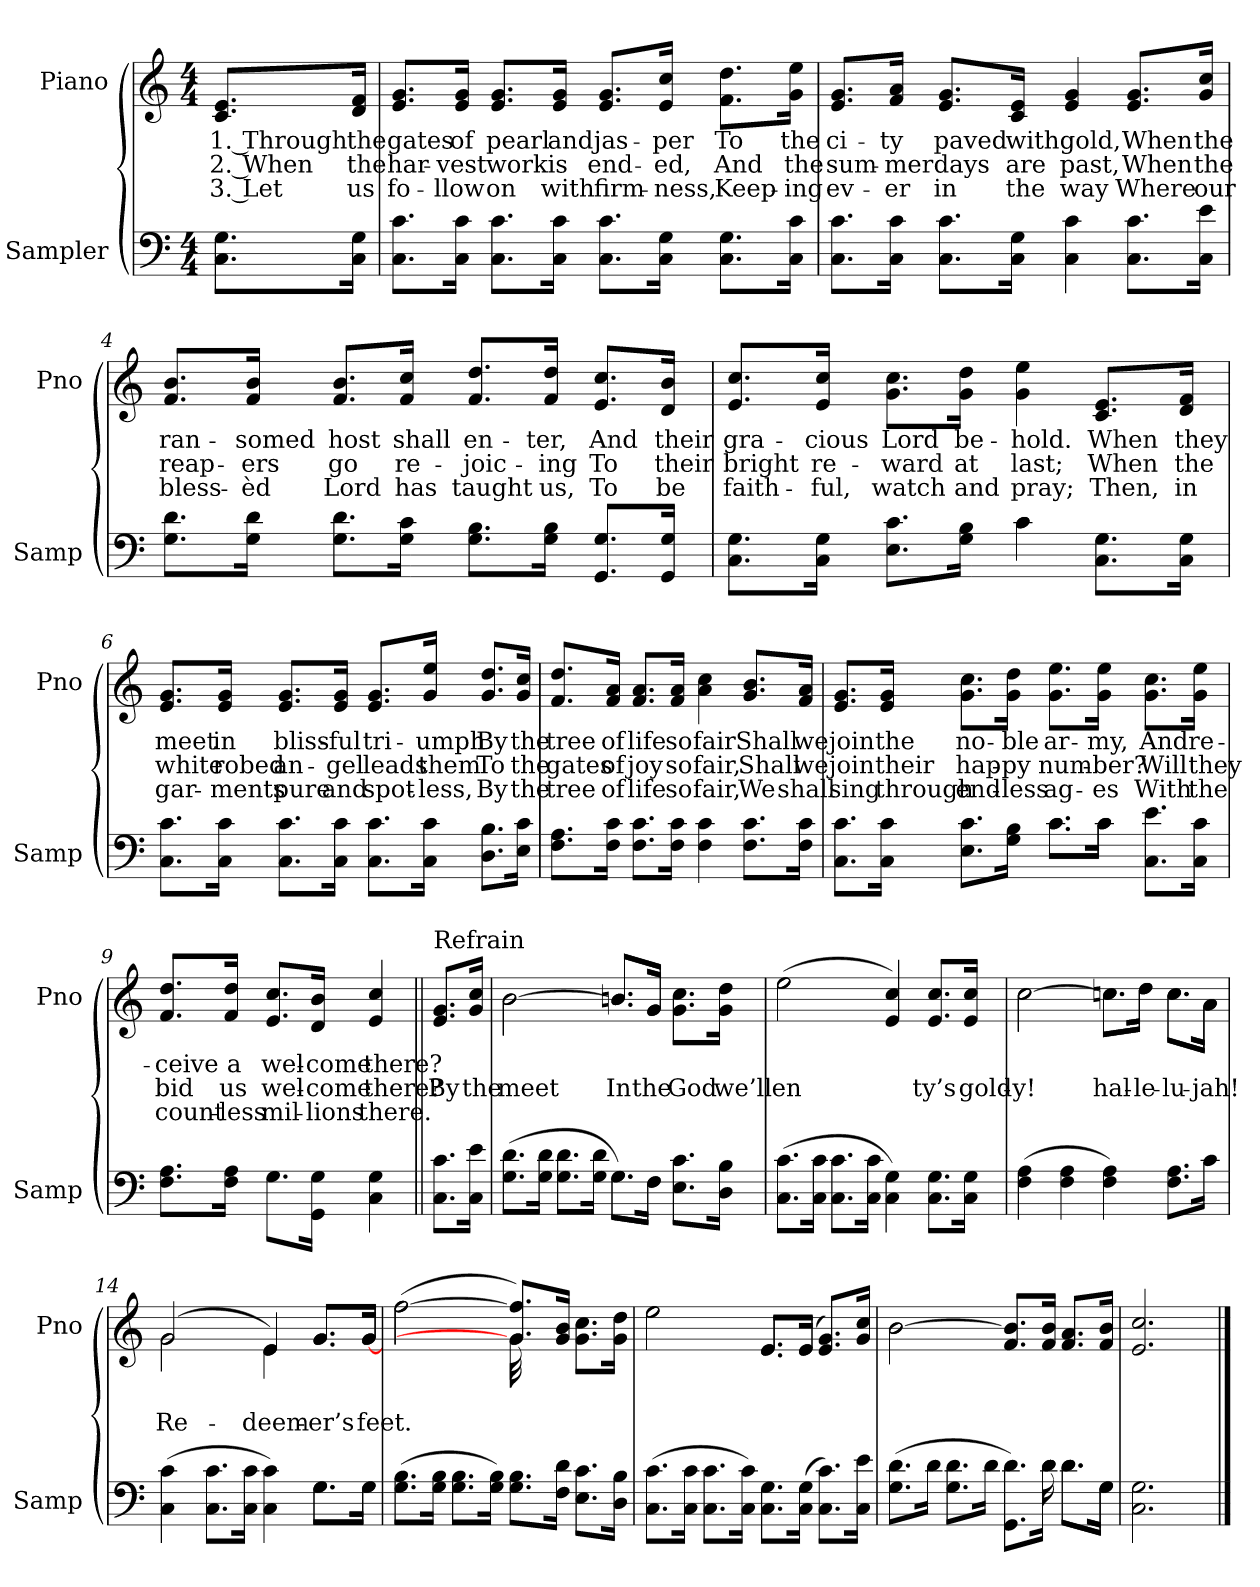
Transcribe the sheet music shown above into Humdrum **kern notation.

**kern	**kern	**text	**text	**text
*part2	*part1	*part1	*part1	*part1
*staff2	*staff1	*staff1	*staff1	*staff1
*I"Sampler	*I"Piano	*	*	*
*I'Samp	*I'Pno	*	*	*
*clefF4	*clefG2	*	*	*
*M4/4	*M4/4	*	*	*
=1	=1	=1	=1	=1
8.C\ 8.G\L	8.c/ 8.e/L	1. Through	2. When	3. Let
16C\ 16G\Jk	16d/ 16f/Jk	the	the	us
=2	=2	=2	=2	=2
8.C\ 8.c\L	8.e/ 8.g/L	gates	har-	fo-
16C\ 16c\Jk	16e/ 16g/Jk	of	-vest	-llow
8.C\ 8.c\L	8.e/ 8.g/L	pearl	work	on
16C\ 16c\Jk	16e/ 16g/Jk	and	is	with
8.C\ 8.c\L	8.e/ 8.g/L	jas-	end-	firm-
16C\ 16G\Jk	16e/ 16cc/Jk	-per	-ed,	-ness,
8.C\ 8.G\L	8.f\ 8.dd\L	To	And	Keep-
16C\ 16c\Jk	16g\ 16ee\Jk	the	the	-ing
=3	=3	=3	=3	=3
8.C\ 8.c\L	8.e/ 8.g/L	ci-	sum-	ev-
16C\ 16c\Jk	16f/ 16a/Jk	-ty	-mer	-er
8.C\ 8.c\L	8.e/ 8.g/L	paved	days	in
16C\ 16G\Jk	16c/ 16e/Jk	with	are	the
4C 4c	4e 4g	gold,	past,	way
8.C\ 8.c\L	8.e/ 8.g/L	When	When	Where
16C\ 16e\Jk	16g/ 16cc/Jk	the	the	our
=4	=4	=4	=4	=4
8.G\ 8.d\L	8.f/ 8.b/L	ran-	reap-	bless-
16G\ 16d\Jk	16f/ 16b/Jk	-somed	-ers	-èd
8.G\ 8.d\L	8.f/ 8.b/L	host	go	Lord
16G\ 16c\Jk	16f/ 16cc/Jk	shall	re-	has
8.G\ 8.B\L	8.f/ 8.dd/L	en-	-joic-	taught
16G\ 16B\Jk	16f/ 16dd/Jk	-ter,	-ing	us,
8.GG/ 8.G/L	8.e/ 8.cc/L	And	To	To
16GG/ 16G/Jk	16d/ 16b/Jk	their	their	be
=5	=5	=5	=5	=5
*^	*	*	*	*
8.C\ 8.G\L	2ryy	8.e/ 8.cc/L	gra-	bright	faith-
16C\ 16G\Jk	.	16e/ 16cc/Jk	-cious	re-	-ful,
8.E\ 8.c\L	.	8.g\ 8.cc\L	Lord	-ward	watch
16G\ 16B\Jk	.	16g\ 16dd\Jk	be-	at	and
4c\	4c	4g 4ee	-hold.	last;	pray;
8.C\ 8.G\L	4ryy	8.c/ 8.e/L	When	When	Then,
16C\ 16G\Jk	.	16d/ 16f/Jk	they	the	in
*v	*v	*	*	*	*
=6	=6	=6	=6	=6
8.C\ 8.c\L	8.e/ 8.g/L	meet	white	gar-
16C\ 16c\Jk	16e/ 16g/Jk	in	robed	-ments
8.C\ 8.c\L	8.e/ 8.g/L	bliss-	an-	pure
16C\ 16c\Jk	16e/ 16g/Jk	-ful	-gel	and
8.C\ 8.c\L	8.e/ 8.g/L	tri-	leads	spot-
16C\ 16c\Jk	16g/ 16ee/Jk	-umph	them	-less,
8.D\ 8.B\L	8.g/ 8.dd/L	By	To	By
16E\ 16c\Jk	16g/ 16cc/Jk	the	the	the
=7	=7	=7	=7	=7
8.F\ 8.A\L	8.f/ 8.dd/L	tree	gates	tree
16F\ 16c\Jk	16f/ 16a/Jk	of	of	of
8.F\ 8.c\L	8.f/ 8.a/L	life	joy	life
16F\ 16c\Jk	16f/ 16a/Jk	so	so	so
4F 4c	4a 4cc	fair	fair,	fair,
8.F\ 8.c\L	8.g/ 8.b/L	Shall	Shall	We
16F\ 16c\Jk	16f/ 16a/Jk	we	we	shall
=8	=8	=8	=8	=8
*^	*	*	*	*
8.C\ 8.c\L	2ryy	8.e/ 8.g/L	join	join	sing
16C\ 16c\Jk	.	16e/ 16g/Jk	the	their	through
8.E\ 8.c\L	.	8.g\ 8.cc\L	no-	hap-	end-
16G\ 16B\Jk	.	16g\ 16dd\Jk	-ble	-py	-less
8.c\L	8.c\L	8.g\ 8.ee\L	ar-	num-	ag-
16c\Jk	16c\Jk	16g\ 16ee\Jk	-my,	-ber?	-es
8.C\ 8.e\L	4ryy	8.g\ 8.cc\L	And	Will	With
16C\ 16c\Jk	.	16g\ 16ee\Jk	re-	they	the
*v	*v	*	*	*	*
=9	=9	=9	=9	=9
8.F\ 8.A\L	8.f/ 8.dd/L	-ceive	bid	count-
16F\ 16A\Jk	16f/ 16dd/Jk	a	us	-less
8.G\L	8.e/ 8.cc/L	wel-	wel-	mil-
16GG\ 16G\Jk	16d/ 16b/Jk	-come	-come	-lions
4C 4G	4e 4cc	there?	there?	there.
=10||	=10||	=10||	=10||	=10||
!	!LO:TX:t=Refrain	!	!	!
8.C\ 8.c\L	8.e/ 8.g/L	.	By	.
16C\ 16e\Jk	16g/ 16cc/Jk	.	the	.
=11	=11	=11	=11	=11
*^	*^	*	*	*
(8.G\ 8.d\L	2ryy	[2b\	2b	.	meet	.
16G\ 16d\Jk	.	.	.	.	.	.
8.G\ 8.d\L	.	.	.	.	.	.
16G\ 16d\Jk	.	.	.	.	.	.
8.G\L)	8.G\L	8.bn/L]	8.bn/L	.	In	.
16F\Jk	16F\Jk	16g/Jk	16g/Jk	.	the	.
8.E\ 8.c\L	4ryy	8.g\ 8.cc\L	4ryy	.	God	.
16D\ 16B\Jk	.	16g\ 16dd\Jk	.	.	we’ll	.
*v	*v	*	*	*	*	*
=12	=12	=12	=12	=12	=12
(8.C\ 8.c\L	(2ee\	2ee	.	-en	.
16C\ 16c\Jk	.	.	.	.	.
8.C\ 8.c\L	.	.	.	.	.
16C\ 16c\Jk	.	.	.	.	.
4C 4G)	4e 4cc)	2ryy	.	.	.
8.C\ 8.G\L	8.e/ 8.cc/L	.	.	-ty’s	.
16C\ 16G\Jk	16e/ 16cc/Jk	.	.	gold-	.
=13	=13	=13	=13	=13	=13
(4F 4A	[2cc\	2cc	.	-y!	.
4F 4A	.	.	.	.	.
4F 4A)	8.ccn\L]	8.ccn\L	.	hal-	.
.	16dd\Jk	16dd\Jk	.	-le-	.
8.F\ 8.A\L	8.cc\L	8.cc\L	.	-lu-	.
16c\Jk	16a\Jk	16a\Jk	.	-jah!	.
=14	=14	=14	=14	=14	=14
*^	*	*	*	*	*
(4C 4c	2.ryy	(2g/	2g	.	Re-	.
8.C\ 8.c\L	.	.	.	.	.	.
16C\ 16c\Jk	.	.	.	.	.	.
4C 4c)	.	4e/)	4e	.	-deem-	.
8.G\L	8.G\L	8.g/L	8.g/L	.	-er’s	.
16G\Jk	16G\Jk	16g/Jk	[16g/Jk	.	feet.	.
*v	*v	*	*	*	*	*
=15	=15	=15	=15	=15	=15
(8.G\ 8.B\L	([2ff\	2ff	.	.	.
16G\ 16B\Jk	.	.	.	.	.
8.G\ 8.B\L	.	.	.	.	.
16G\ 16B\Jk)	.	.	.	.	.
8.G\ 8.B\L	8.g/ 8.ff]/L)	32g]	.	.	.
.	.	4...ryy	.	.	.
16F\ 16d\Jk	16g/ 16b/Jk	.	.	.	.
8.E\ 8.c\L	8.g\ 8.cc\L	.	.	.	.
16D\ 16B\Jk	16g\ 16dd\Jk	.	.	.	.
=16	=16	=16	=16	=16	=16
(8.C\ 8.c\L	2ee\	2ee	.	.	.
16C\ 16c\Jk	.	.	.	.	.
8.C\ 8.c\L	.	.	.	.	.
16C\ 16c\Jk)	.	.	.	.	.
8.C\ 8.G\L	8.e/L	8.e/L	.	.	.
(16C\ 16G\Jk	(16e/Jk	16e/Jk	.	.	.
8.C\ 8.c\L)	8.e/ 8.g/L)	4ryy	.	.	.
16C\ 16e\Jk	16g/ 16cc/Jk	.	.	.	.
=17	=17	=17	=17	=17	=17
*^	*	*	*	*	*
(8.G\ 8.d\L	8.ryy	[2b\	2b	.	.	.
*v	*v	*	*	*	*	*
16d\Jk	.	.	.	.	.
8.G\ 8.d\L	.	.	.	.	.
16d\Jk	.	.	.	.	.
8.GG\ 8.d\L)	8.f/ 8.b]/L	2ryy	.	.	.
*^	*	*	*	*	*
16d\Jk	16d	16f/ 16b/Jk	.	.	.	.
8.d\L	8.d\L	8.f/ 8.a/L	.	.	.	.
16G\Jk	16G\Jk	16f/ 16b/Jk	.	.	.	.
*v	*v	*	*	*	*	*
*	*v	*v	*	*	*
=18	=18	=18	=18	=18
2.C 2.G	2.e 2.cc	.	.	.
==	==	==	==	==
*-	*-	*-	*-	*-
